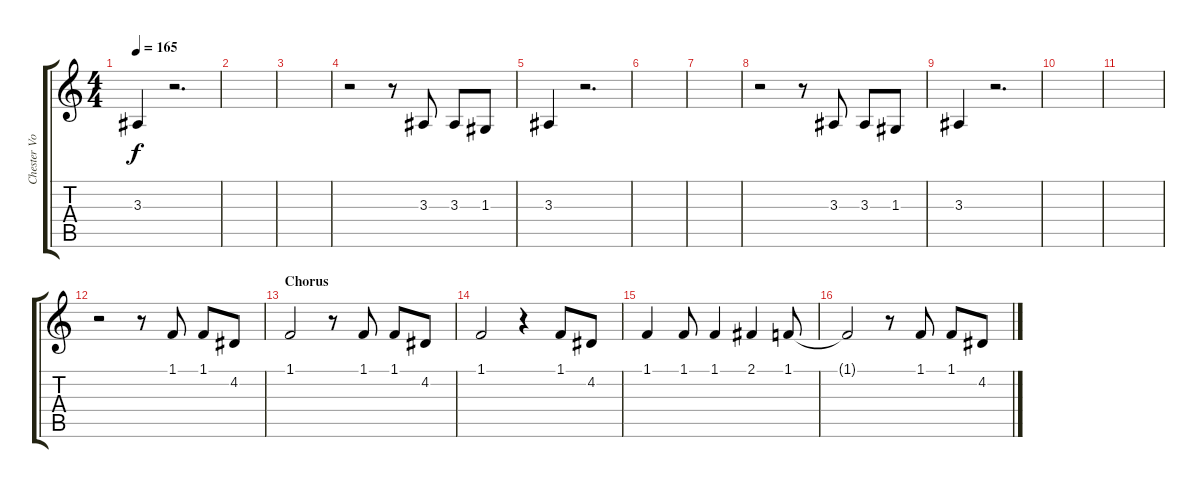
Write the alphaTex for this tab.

\track ("Chester Voice" "Chester Vo") {instrument cello}
\staff {score tabs}
\tuning (E4 B3 G3 D3 A2 E2) {hide}
\ts (4 4)
\tempo 165
\clef g2
\ks c
3.3.4{dy f} r.2{d} |
|
|
r.2 r.8 3.3.8 3.3.8 1.3.8 |
3.3.4 r.2{d} |
|
|
r.2 r.8 3.3.8 3.3.8 1.3.8 |
3.3.4 r.2{d} |
|
|
r.2 r.8 1.1.8 1.1.8 4.2.8 |
\section ("" "Chorus")
1.1.2 r.8 1.1.8 1.1.8 4.2.8 |
1.1.2 r.4 1.1.8 4.2.8 |
1.1.4 1.1.8 1.1.4 2.1.4 1.1.8 |
1.1{t}.2 r.8 1.1.8 1.1.8 4.2.8
